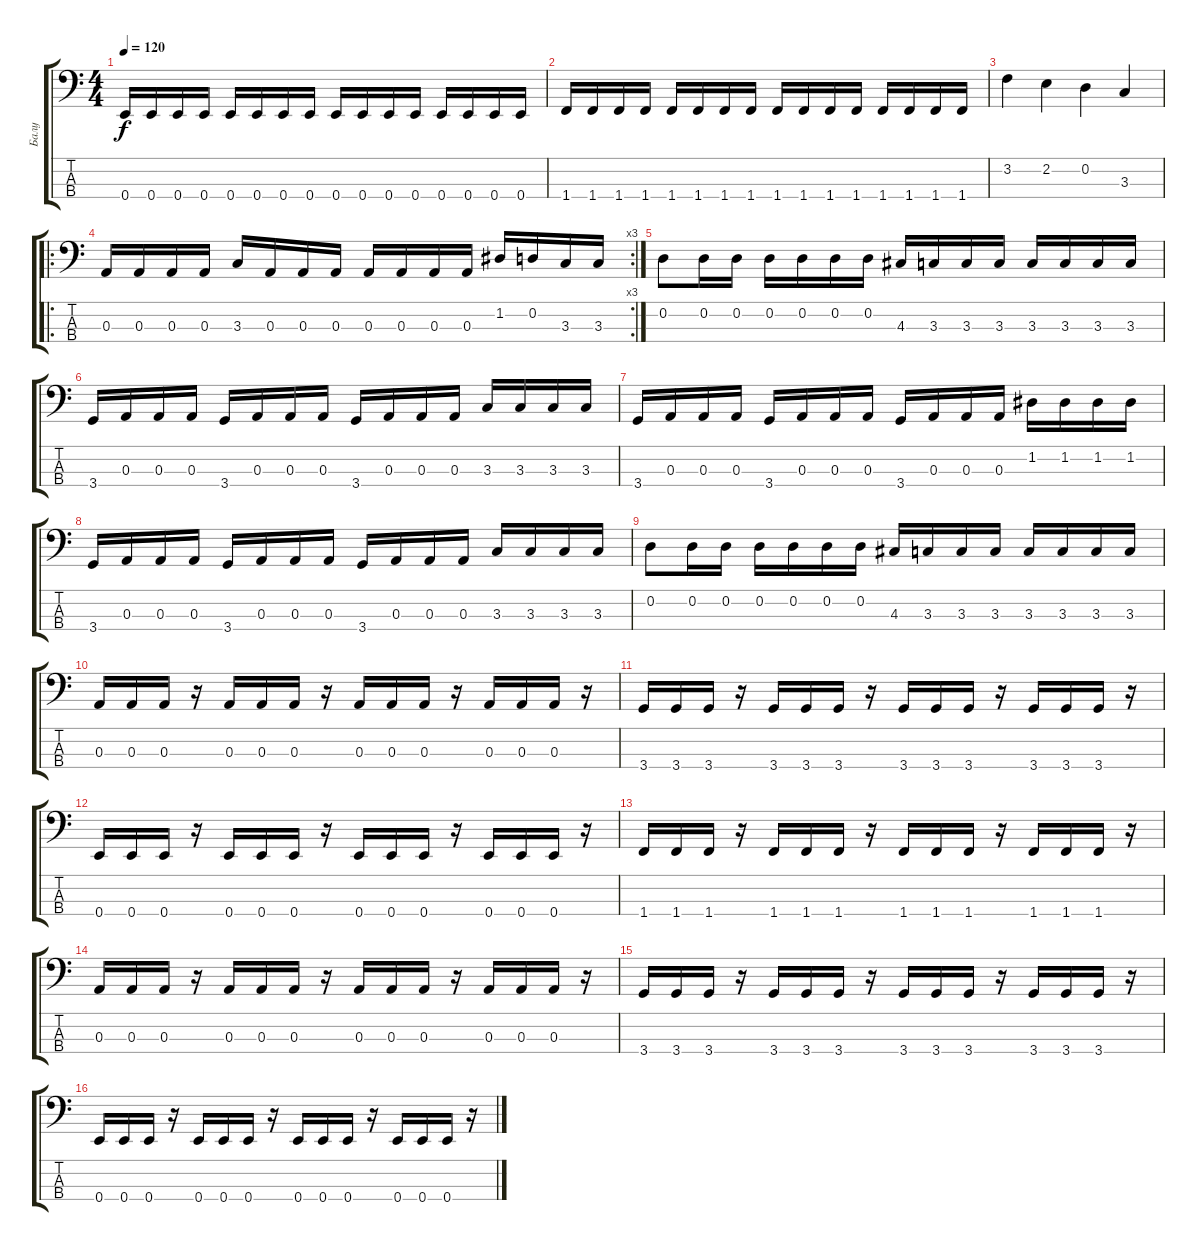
\track ("Балу" "Балу") {instrument slapbass2}
\staff {score tabs}
\tuning (G2 D2 A1 E1) {hide}
\ts (4 4)
\tempo 120
\clef f4
\ks c
0.4.16{dy f} 0.4.16 0.4.16 0.4.16 0.4.16 0.4.16 0.4.16 0.4.16 0.4.16 0.4.16 0.4.16 0.4.16 0.4.16 0.4.16 0.4.16 0.4.16 |
1.4.16 1.4.16 1.4.16 1.4.16 1.4.16 1.4.16 1.4.16 1.4.16 1.4.16 1.4.16 1.4.16 1.4.16 1.4.16 1.4.16 1.4.16 1.4.16 |
3.2.4 2.2.4 0.2.4 3.3.4 |
\ro
\rc 3
0.3.16 0.3.16 0.3.16 0.3.16 3.3.16 0.3.16 0.3.16 0.3.16 0.3.16 0.3.16 0.3.16 0.3.16 1.2.16 0.2.16 3.3.16 3.3.16 |
0.2.8 0.2.16 0.2.16 0.2.16 0.2.16 0.2.16 0.2.16 4.3.16 3.3.16 3.3.16 3.3.16 3.3.16 3.3.16 3.3.16 3.3.16 |
3.4.16 0.3.16 0.3.16 0.3.16 3.4.16 0.3.16 0.3.16 0.3.16 3.4.16 0.3.16 0.3.16 0.3.16 3.3.16 3.3.16 3.3.16 3.3.16 |
3.4.16 0.3.16 0.3.16 0.3.16 3.4.16 0.3.16 0.3.16 0.3.16 3.4.16 0.3.16 0.3.16 0.3.16 1.2.16 1.2.16 1.2.16 1.2.16 |
3.4.16 0.3.16 0.3.16 0.3.16 3.4.16 0.3.16 0.3.16 0.3.16 3.4.16 0.3.16 0.3.16 0.3.16 3.3.16 3.3.16 3.3.16 3.3.16 |
0.2.8 0.2.16 0.2.16 0.2.16 0.2.16 0.2.16 0.2.16 4.3.16 3.3.16 3.3.16 3.3.16 3.3.16 3.3.16 3.3.16 3.3.16 |
0.3.16 0.3.16 0.3.16 r.16 0.3.16 0.3.16 0.3.16 r.16 0.3.16 0.3.16 0.3.16 r.16 0.3.16 0.3.16 0.3.16 r.16 |
3.4.16 3.4.16 3.4.16 r.16 3.4.16 3.4.16 3.4.16 r.16 3.4.16 3.4.16 3.4.16 r.16 3.4.16 3.4.16 3.4.16 r.16 |
0.4.16 0.4.16 0.4.16 r.16 0.4.16 0.4.16 0.4.16 r.16 0.4.16 0.4.16 0.4.16 r.16 0.4.16 0.4.16 0.4.16 r.16 |
1.4.16 1.4.16 1.4.16 r.16 1.4.16 1.4.16 1.4.16 r.16 1.4.16 1.4.16 1.4.16 r.16 1.4.16 1.4.16 1.4.16 r.16 |
0.3.16 0.3.16 0.3.16 r.16 0.3.16 0.3.16 0.3.16 r.16 0.3.16 0.3.16 0.3.16 r.16 0.3.16 0.3.16 0.3.16 r.16 |
3.4.16 3.4.16 3.4.16 r.16 3.4.16 3.4.16 3.4.16 r.16 3.4.16 3.4.16 3.4.16 r.16 3.4.16 3.4.16 3.4.16 r.16 |
0.4.16 0.4.16 0.4.16 r.16 0.4.16 0.4.16 0.4.16 r.16 0.4.16 0.4.16 0.4.16 r.16 0.4.16 0.4.16 0.4.16 r.16
